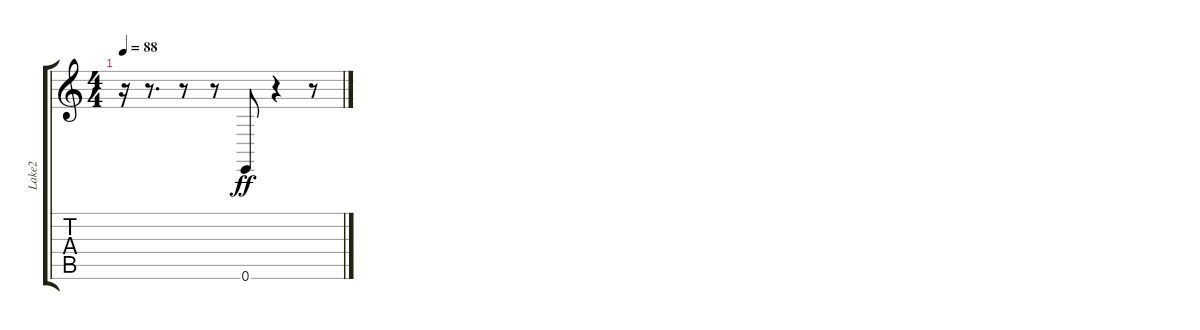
\track ("Lake2" "Lake2") {instrument acousticgrandpiano}
\staff {score tabs}
\tuning (E4 B3 G3 D3 A2 E2) {hide}
\ts (4 4)
\tempo 88
\clef g2
\ks c
r.16{dy f} r.8{d} r.8 r.8 0.6.8{dy ff} r.4 r.8
